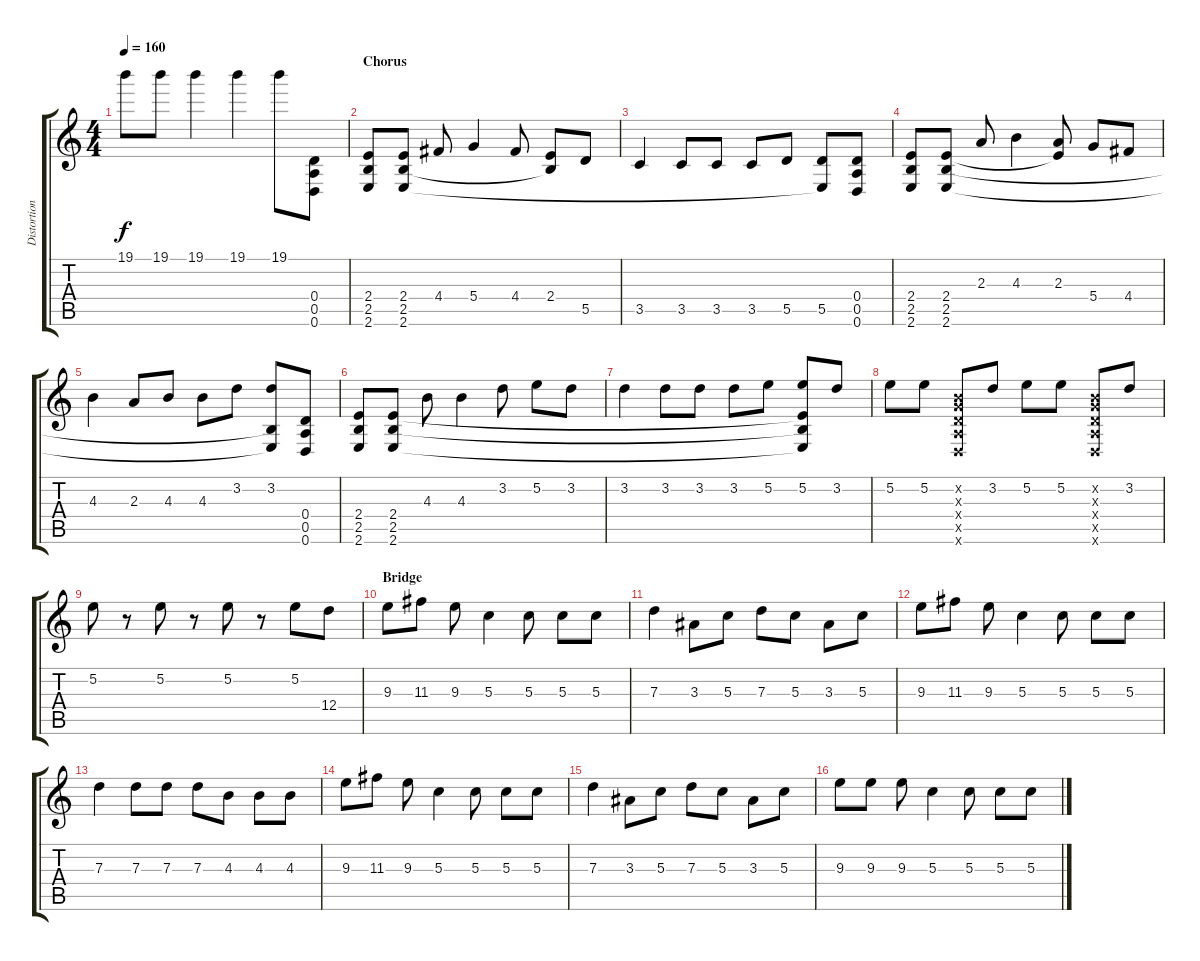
\track ("Distortion Guitar" "Distortion") {instrument distortionguitar}
\staff {score tabs}
\tuning (E4 B3 G3 D3 A2 D2) {hide}
\ts (4 4)
\tempo 160
\clef g2
\ks c
19.1.8{dy f} 19.1.8 19.1.4 19.1.4 19.1.8 (0.4 0.5 0.6).8 |
\section ("" "Chorus")
(2.4 2.5 2.6).8 (2.4 2.5 2.6).8 4.4.8 5.4.4 4.4.8 (2.4 2.5{t}).8 5.5.8 |
3.5.4 3.5.8 3.5.8 3.5.8 5.5.8 (5.5 2.6{t}).8 (0.4 0.5 0.6).8 |
(2.4 2.5 2.6).8 (2.4 2.5 2.6).8 2.3.8 4.3.4 (2.3 2.4{t}).8 5.4.8 4.4.8 |
4.3.4 2.3.8 4.3.8 4.3.8 3.2.8 (3.2 2.5{t} 2.6{t}).8 (0.4 0.5 0.6).8 |
(2.4 2.5 2.6).8 (2.4 2.5 2.6).8 4.3.8 4.3.4 3.2.8 5.2.8 3.2.8 |
3.2.4 3.2.8 3.2.8 3.2.8 5.2.8 (5.2 2.4{t} 2.5{t} 2.6{t}).8 3.2.8 |
5.2.8 5.2.8 (0.2{x} 0.3{x} 0.4{x} 0.5{x} 0.6{x}).8 3.2.8 5.2.8 5.2.8 (0.2{x} 0.3{x} 0.4{x} 0.5{x} 0.6{x}).8 3.2.8 |
5.2.8 r.8 5.2.8 r.8 5.2.8 r.8 5.2.8 12.4.8 |
\section ("" "Bridge")
9.3.8 11.3.8 9.3.8 5.3.4 5.3.8 5.3.8 5.3.8 |
7.3.4 3.3.8 5.3.8 7.3.8 5.3.8 3.3.8 5.3.8 |
9.3.8 11.3.8 9.3.8 5.3.4 5.3.8 5.3.8 5.3.8 |
7.3.4 7.3.8 7.3.8 7.3.8 4.3.8 4.3.8 4.3.8 |
9.3.8 11.3.8 9.3.8 5.3.4 5.3.8 5.3.8 5.3.8 |
7.3.4 3.3.8 5.3.8 7.3.8 5.3.8 3.3.8 5.3.8 |
9.3.8 9.3.8 9.3.8 5.3.4 5.3.8 5.3.8 5.3.8
